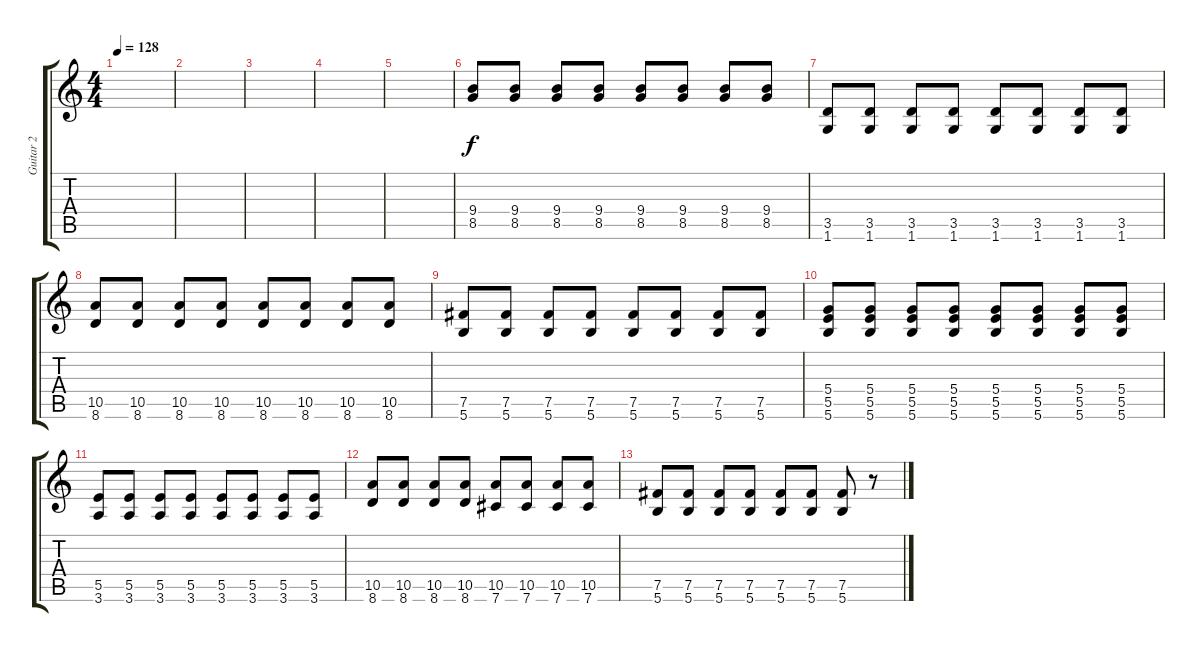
\track ("Guitar 2" "Guitar 2") {instrument overdrivenguitar}
\staff {score tabs}
\tuning (D4 B3 Gb3 D3 B2 Gb2) {hide}
\ts (4 4)
\tempo 128
\clef g2
\ks c
|
|
|
|
|
(9.4 8.5).8 (9.4 8.5).8 (9.4 8.5).8 (9.4 8.5).8 (9.4 8.5).8 (9.4 8.5).8 (9.4 8.5).8 (9.4 8.5).8 |
(3.5 1.6).8 (3.5 1.6).8 (3.5 1.6).8 (3.5 1.6).8 (3.5 1.6).8 (3.5 1.6).8 (3.5 1.6).8 (3.5 1.6).8 |
(10.5 8.6).8 (10.5 8.6).8 (10.5 8.6).8 (10.5 8.6).8 (10.5 8.6).8 (10.5 8.6).8 (10.5 8.6).8 (10.5 8.6).8 |
(7.5 5.6).8 (7.5 5.6).8 (7.5 5.6).8 (7.5 5.6).8 (7.5 5.6).8 (7.5 5.6).8 (7.5 5.6).8 (7.5 5.6).8 |
(5.4 5.5 5.6).8 (5.4 5.5 5.6).8 (5.4 5.5 5.6).8 (5.4 5.5 5.6).8 (5.4 5.5 5.6).8 (5.4 5.5 5.6).8 (5.4 5.5 5.6).8 (5.4 5.5 5.6).8 |
(5.5 3.6).8 (5.5 3.6).8 (5.5 3.6).8 (5.5 3.6).8 (5.5 3.6).8 (5.5 3.6).8 (5.5 3.6).8 (5.5 3.6).8 |
(10.5 8.6).8 (10.5 8.6).8 (10.5 8.6).8 (10.5 8.6).8 (10.5 7.6).8 (10.5 7.6).8 (10.5 7.6).8 (10.5 7.6).8 |
(7.5 5.6).8 (7.5 5.6).8 (7.5 5.6).8 (7.5 5.6).8 (7.5 5.6).8 (7.5 5.6).8 (7.5 5.6).8 r.8
